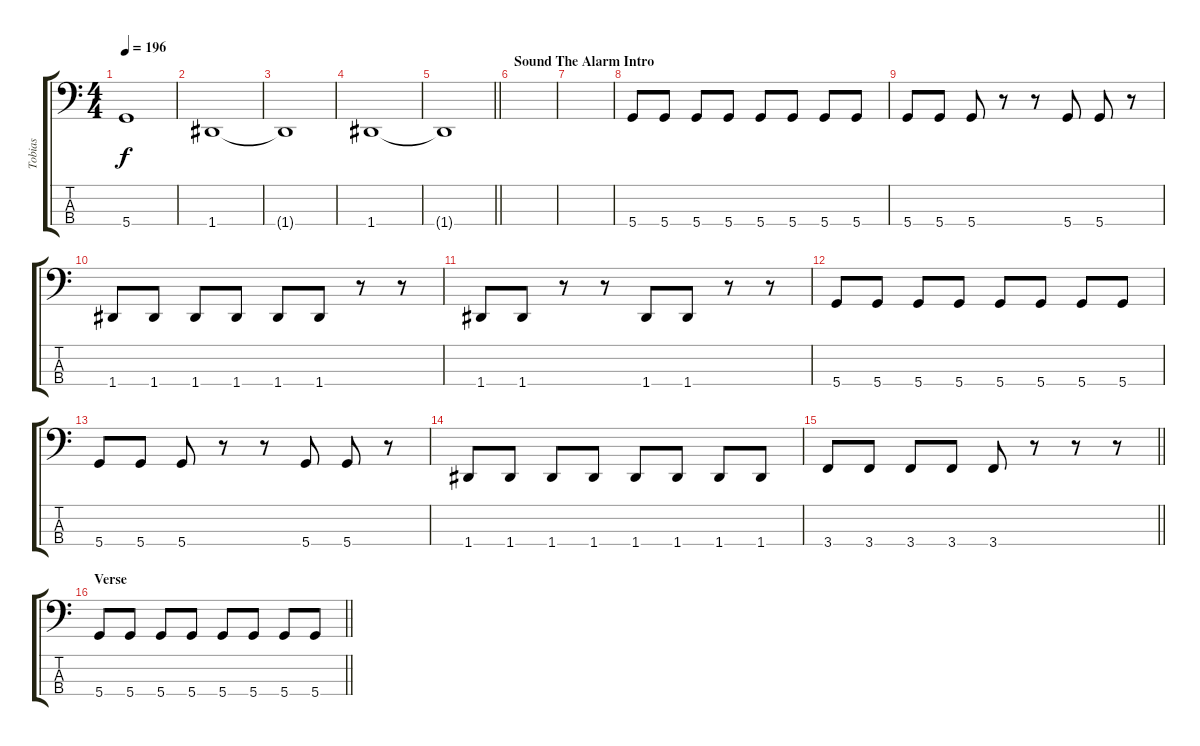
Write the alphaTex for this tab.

\track ("Tobias" "Tobias") {instrument electricbasspick}
\staff {score tabs}
\tuning (G2 D2 A1 D1) {hide}
\ts (4 4)
\tempo 196
\clef f4
\ks aminor
5.4{t}.1{dy f} |
1.4.1 |
1.4{t}.1 |
1.4.1 |
\barLineRight lightlight
1.4{t}.1 |
\section ("" "Sound The Alarm Intro")
\ks c
|
|
5.4.8 5.4.8 5.4.8 5.4.8 5.4.8 5.4.8 5.4.8 5.4.8 |
5.4.8 5.4.8 5.4.8 r.8 r.8 5.4.8 5.4.8 r.8 |
1.4.8 1.4.8 1.4.8 1.4.8 1.4.8 1.4.8 r.8 r.8 |
1.4.8 1.4.8 r.8 r.8 1.4.8 1.4.8 r.8 r.8 |
5.4.8 5.4.8 5.4.8 5.4.8 5.4.8 5.4.8 5.4.8 5.4.8 |
5.4.8 5.4.8 5.4.8 r.8 r.8 5.4.8 5.4.8 r.8 |
1.4.8 1.4.8 1.4.8 1.4.8 1.4.8 1.4.8 1.4.8 1.4.8 |
\barLineRight lightlight
3.4.8 3.4.8 3.4.8 3.4.8 3.4.8 r.8 r.8 r.8 |
\section ("" "Verse ")
\barLineRight lightlight
5.4.8 5.4.8 5.4.8 5.4.8 5.4.8 5.4.8 5.4.8 5.4.8
